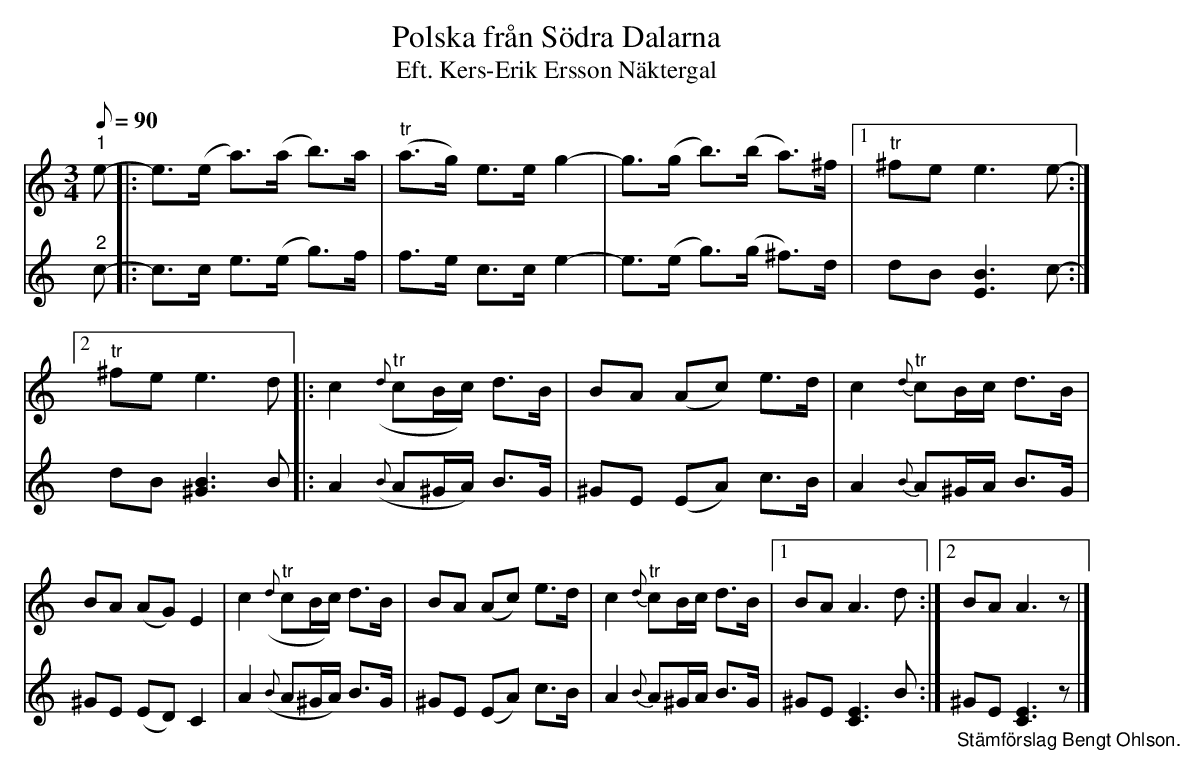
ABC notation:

X:1
T:Polska från Södra Dalarna
T:Eft. Kers-Erik Ersson Näktergal
K:Am
L:1/8
M:3/4
O:Polska
Q:90
K:Am
V:1
"^1" e- [|: e>(e a>)(a b>)a |"^tr" (a>g) e>e g2- | g>(g b>)(b a>)^f |1"^tr" ^fe e3 e- :|]2
"^tr" ^fe e3 d [|: c2({d}"^tr" cB/c/) d>B | BA (Ac) e>d | c2{d}"^tr" cB/c/ d>B | BA (AG) E2 |
c2({d}"^tr" cB/c/) d>B | BA (Ac) e>d | c2{d}"^tr" cB/c/ d>B |1 BA A3 d :|]2 BA A3 z |]
V:2
"^2" c-  [|:  c>c e>(e g>)f  |  f>e c>c e2-  |  e>(e g>)(g ^f>)d  |1  dB [EB]3 c-  :|]2  dB [^GB]3 B  [|:
A2({B} A^G/A/) B>G  |  ^GE (EA) c>B  |  A2{B} A^G/A/ B>G  |  ^GE (ED) C2  |  A2({B} A^G/A/) B>G  |
^GE (EA) c>B  |  A2{B} A^G/A/ B>G  |1  ^GE [CE]3 B  :|]2 "_Stämförslag Bengt Ohlson." ^GE [CE]3 z  |]
